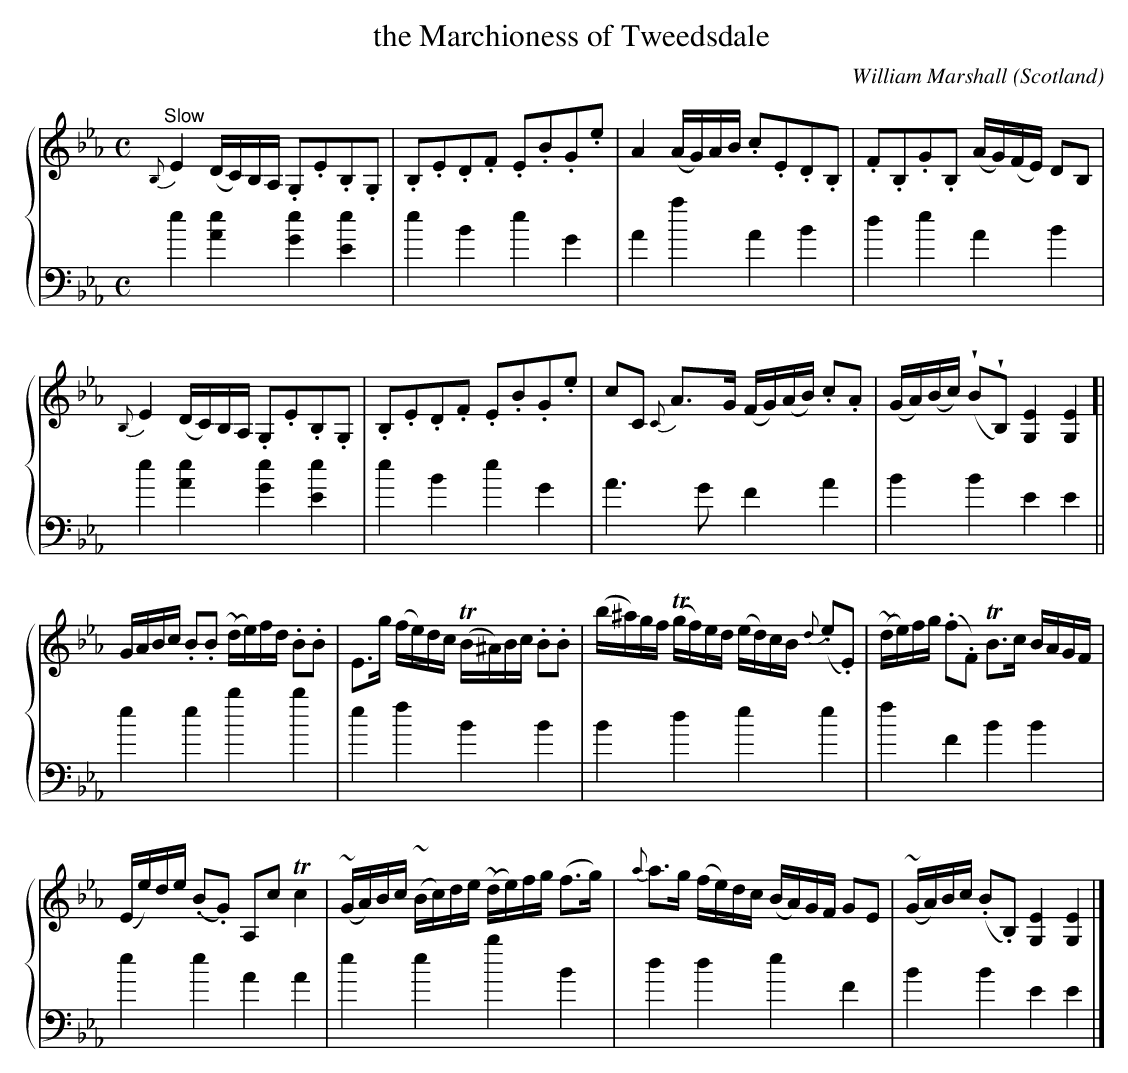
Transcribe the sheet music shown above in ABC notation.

X:1
T:the Marchioness of Tweedsdale
C:William Marshall
L:1/8
M:C
O:Scotland
K:Eb
%%staves {1 2}
V:1
"^Slow"
{B,}E2 (D/C/)B,/A,/ .G,.E.B,.G, | .B,.E.D.F .E.B.G.e | \
A2 (A/G/)A/B/ .c.E.D.B, | .F.B,.G.B, (A/G/)(F/E/) DB, |
{B,}E2 (D/C/)B,/A,/ .G,.E.B,.G, | .B,.E.D.F .E.B.G.e | \
cC {C}A>G (F/G/)(A/B/) .c.A | (G/A/)(B/c/) (!wedge!B!wedge!B,) [G,E]2 [G,E]2 [|
G/A/B/c/ .B.B (~d/e/)f/d/ .B.B | E>g (f/e/)d/c/ (!trill!B/^A/)B/c/ .B.B | \
(b/^a/)g/f/ (!trill!g/f/)e/d/ (e/d/)c/B/ {d}(.e.E) | (~d/e/)f/g/ (.f.F) !trill!B>c B/A/G/F/ |
(E/e/)d/e/ (.B.G) A,c !trill!c2 | (~G/A/)B/c/ (~B/c/)d/e/ (~d/e/)f/g/ (f>g) | \
{a}a>g (f/e/)d/c/ (B/A/)G/F/ GE | (~G/A/)B/c/ (.B.B,) [G,E]2 [G,E]2 |]
V:2 clef=bass
L:1/4
e [Ae] [Ge] [Ee] | e B e G | A a A B | d e A B | e [Ae] [Ge] [Ee] | e B e G | A>GFA | BBEE || \
eebb | efBB | Bdee | fFBB | eeAA | eebB | ddeF | BBEE |]
